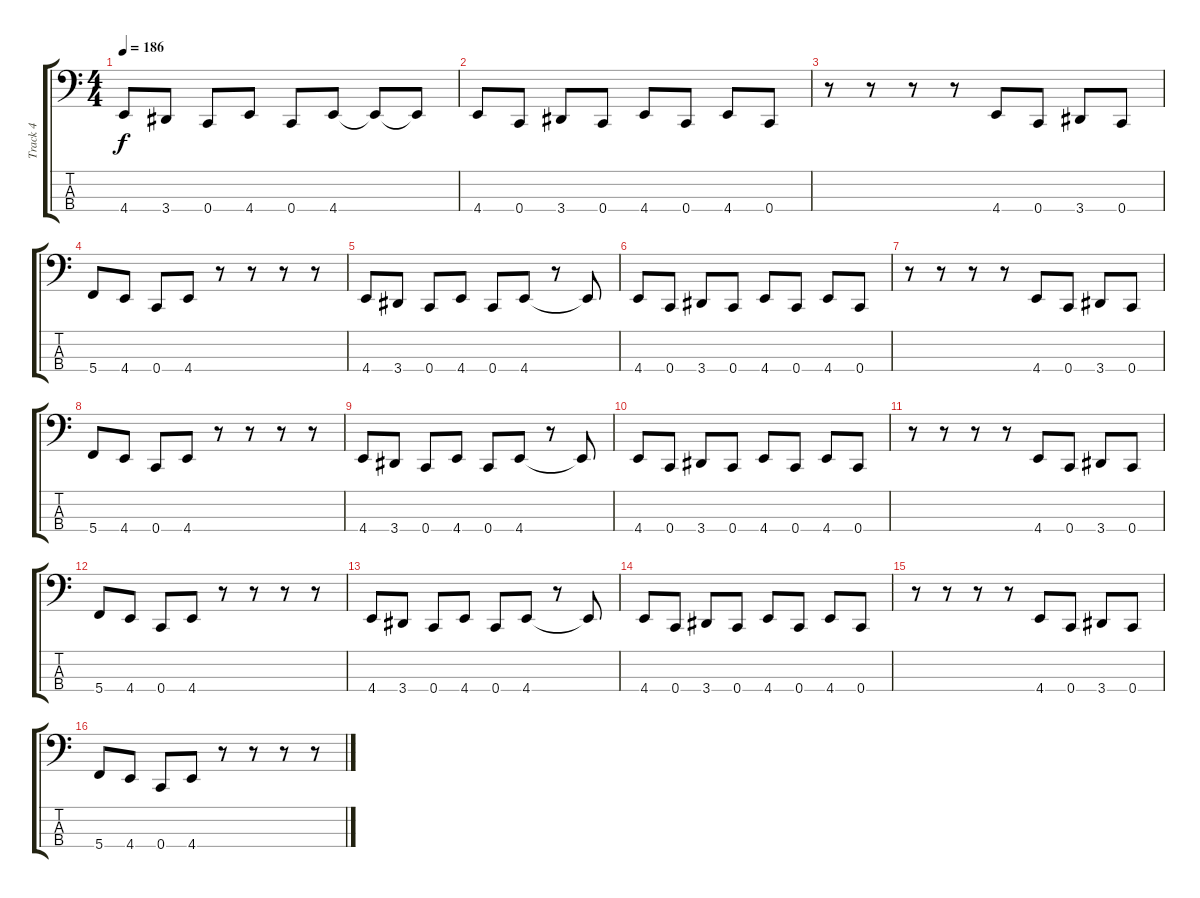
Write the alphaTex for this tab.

\track ("Track 4" "Track 4") {instrument electricbasspick}
\staff {score tabs}
\tuning (Eb2 Bb1 F1 C1) {hide}
\ts (4 4)
\tempo 186
\clef f4
\ks c
4.4.8{dy f} 3.4.8 0.4.8 4.4.8 0.4.8 4.4.8 4.4{t}.8 4.4{t}.8 |
4.4.8 0.4.8 3.4.8 0.4.8 4.4.8 0.4.8 4.4.8 0.4.8 |
r.8 r.8 r.8 r.8 4.4.8 0.4.8 3.4.8 0.4.8 |
5.4.8 4.4.8 0.4.8 4.4.8 r.8 r.8 r.8 r.8 |
4.4.8 3.4.8 0.4.8 4.4.8 0.4.8 4.4.8 r.8 4.4{t}.8 |
4.4.8 0.4.8 3.4.8 0.4.8 4.4.8 0.4.8 4.4.8 0.4.8 |
r.8 r.8 r.8 r.8 4.4.8 0.4.8 3.4.8 0.4.8 |
5.4.8 4.4.8 0.4.8 4.4.8 r.8 r.8 r.8 r.8 |
4.4.8 3.4.8 0.4.8 4.4.8 0.4.8 4.4.8 r.8 4.4{t}.8 |
4.4.8 0.4.8 3.4.8 0.4.8 4.4.8 0.4.8 4.4.8 0.4.8 |
r.8 r.8 r.8 r.8 4.4.8 0.4.8 3.4.8 0.4.8 |
5.4.8 4.4.8 0.4.8 4.4.8 r.8 r.8 r.8 r.8 |
4.4.8 3.4.8 0.4.8 4.4.8 0.4.8 4.4.8 r.8 4.4{t}.8 |
4.4.8 0.4.8 3.4.8 0.4.8 4.4.8 0.4.8 4.4.8 0.4.8 |
r.8 r.8 r.8 r.8 4.4.8 0.4.8 3.4.8 0.4.8 |
5.4.8 4.4.8 0.4.8 4.4.8 r.8 r.8 r.8 r.8
